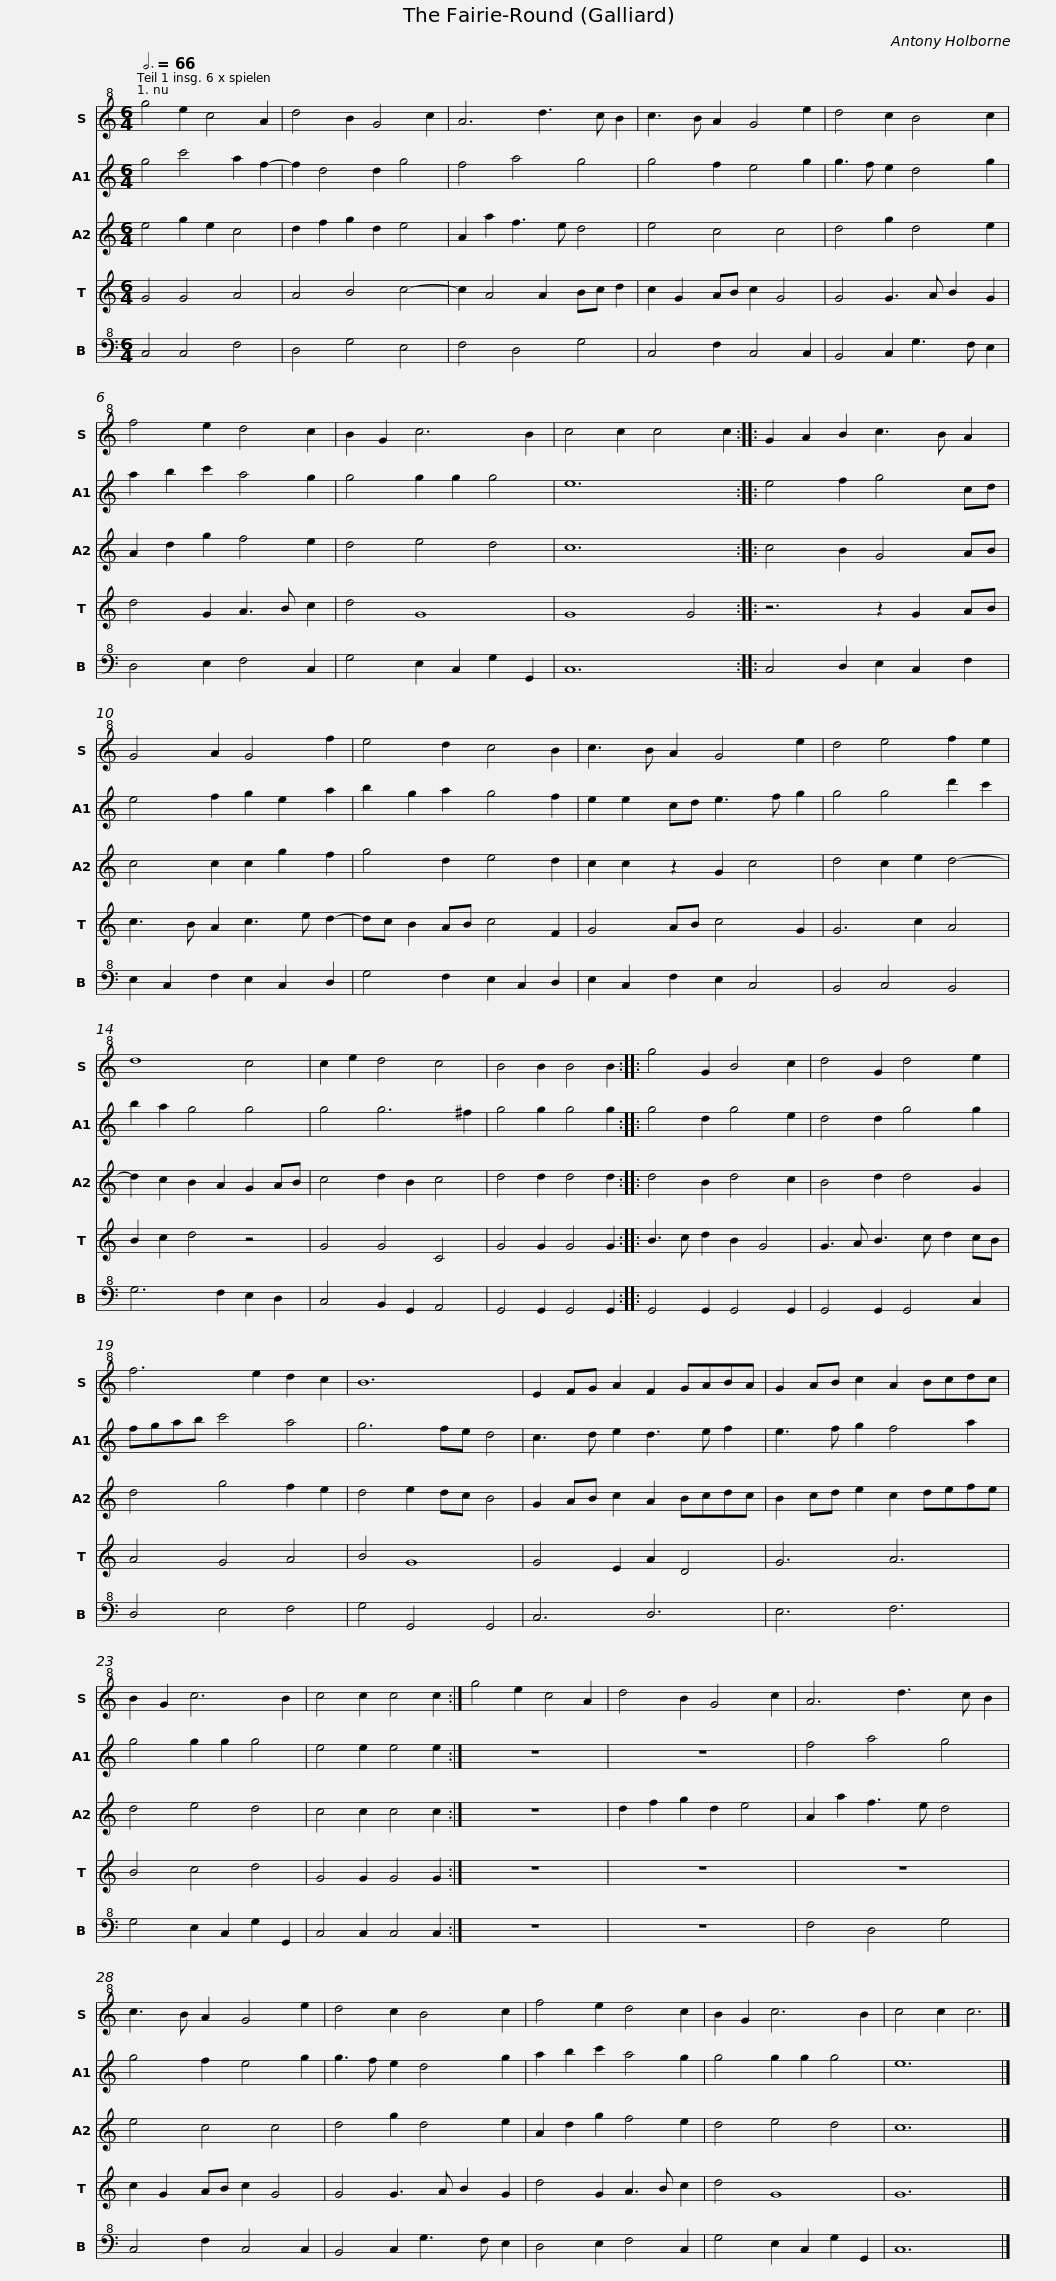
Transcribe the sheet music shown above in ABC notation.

X:1
%%score 1 2 3 4 5
L:1/8
Q:3/4=66
M:6/4
I:linebreak $
K:C
V:1 treble+8
V:2 treble
V:3 treble
V:4 treble
V:5 bass+8
V:1
 g4 e2 c4 A2 | d4 B2 G4 c2 | A6 d3 c B2 | c3 B A2 G4 e2 | d4 c2 B4 c2 | %5
 f4 e2 d4 c2 |$ B2 G2 c6 B2 | c4 c2 c4 c2 :: G2 A2 B2 c3 B A2 | G4 A2 G4 f2 | %10
 e4 d2 c4 B2 | c3 B A2 G4 e2 |$ d4 e4 f2 e2 | d8 c4 | c2 e2 d4 c4 | %15
 B4 B2 B4 B2 ::$ g4 G2 B4 c2 | d4 G2 d4 e2 | f6 e2 d2 c2 | B12 | %20
 E2 FG A2 F2 GABA |$ G2 AB c2 A2 Bcdc | B2 G2 c6 B2 | c4 c2 c4 c2 :| g4 e2 c4 A2 | %25
 d4 B2 G4 c2 | A6 d3 c B2 | c3 B A2 G4 e2 |$ d4 c2 B4 c2 | f4 e2 d4 c2 | %30
 B2 G2 c6 B2 | c4 c2 c6 |] %32
V:2
 g4 c'4 a2 f2- | f2 d4 d2 g4 | f4 a4 g4 | g4 f2 e4 g2 | g3 f e2 d4 g2 | %5
 a2 b2 c'2 a4 g2 |$ g4 g2 g2 g4 | e12 :: e4 f2 g4 cd | e4 f2 g2 e2 a2 | %10
 b2 g2 a2 g4 f2 | e2 e2 cd e3 f g2 |$ g4 g4 d'2 c'2 | b2 a2 g4 g4 | g4 g6 ^f2 | %15
 g4 g2 g4 g2 ::$ g4 d2 g4 e2 | d4 d2 g4 g2 | fgab c'4 a4 | g6 fe d4 | %20
 c3 d e2 d3 e f2 |$ e3 f g2 f4 a2 | g4 g2 g2 g4 | e4 e2 e4 e2 :| z12 | %25
 z12 | f4 a4 g4 | g4 f2 e4 g2 |$ g3 f e2 d4 g2 | a2 b2 c'2 a4 g2 | %30
 g4 g2 g2 g4 | e12 |] %32
V:3
 e4 g2 e2 c4 | d2 f2 g2 d2 e4 | A2 a2 f3 e d4 | e4 c4 c4 | d4 g2 d4 e2 | %5
 A2 d2 g2 f4 e2 |$ d4 e4 d4 | c12 :: c4 B2 G4 AB | c4 c2 c2 g2 f2 | %10
 g4 d2 e4 d2 | c2 c2 z2 G2 c4 |$ d4 c2 e2 d4- | d2 c2 B2 A2 G2 AB | c4 d2 B2 c4 | %15
 d4 d2 d4 d2 ::$ d4 B2 d4 c2 | B4 d2 d4 G2 | d4 g4 f2 e2 | d4 e2 dc B4 | %20
 G2 AB c2 A2 Bcdc |$ B2 cd e2 c2 defe | d4 e4 d4 | c4 c2 c4 c2 :| z12 | %25
 d2 f2 g2 d2 e4 | A2 a2 f3 e d4 | e4 c4 c4 |$ d4 g2 d4 e2 | A2 d2 g2 f4 e2 | %30
 d4 e4 d4 | c12 |] %32
V:4
 G4 G4 A4 | A4 B4 c4- | c2 A4 A2 Bc d2 | c2 G2 AB c2 G4 | G4 G3 A B2 G2 | %5
 d4 G2 A3 B c2 |$ d4 G8 | G8 G4 :: z6 z2 G2 AB | c3 B A2 c3 e d2- | %10
 dc B2 AB c4 F2 | G4 AB c4 G2 |$ G6 c2 A4 | B2 c2 d4 z4 | G4 G4 C4 | %15
 G4 G2 G4 G2 ::$ B3 c d2 B2 G4 | G3 A B3 c d2 cB | A4 G4 A4 | B4 G8 | %20
 G4 E2 A2 D4 |$ G6 A6 | B4 c4 d4 | G4 G2 G4 G2 :| z12 | %25
 z12 | z12 | c2 G2 AB c2 G4 |$ G4 G3 A B2 G2 | d4 G2 A3 B c2 | %30
 d4 G8 | G12 |] %32
V:5
 C,4 C,4 F,4 | D,4 G,4 E,4 | F,4 D,4 G,4 | C,4 F,2 C,4 C,2 | B,,4 C,2 G,3 F, E,2 | %5
 D,4 E,2 F,4 C,2 |$ G,4 E,2 C,2 G,2 G,,2 | C,12 :: C,4 D,2 E,2 C,2 F,2 | E,2 C,2 F,2 E,2 C,2 D,2 | %10
 G,4 F,2 E,2 C,2 D,2 | E,2 C,2 F,2 E,2 C,4 |$ B,,4 C,4 B,,4 | G,6 F,2 E,2 D,2 | C,4 B,,2 G,,2 A,,4 | %15
 G,,4 G,,2 G,,4 G,,2 ::$ G,,4 G,,2 G,,4 G,,2 | G,,4 G,,2 G,,4 C,2 | D,4 E,4 F,4 | G,4 G,,4 G,,4 | %20
 C,6 D,6 |$ E,6 F,6 | G,4 E,2 C,2 G,2 G,,2 | C,4 C,2 C,4 C,2 :| z12 | %25
 z12 | F,4 D,4 G,4 | C,4 F,2 C,4 C,2 |$ B,,4 C,2 G,3 F, E,2 | D,4 E,2 F,4 C,2 | %30
 G,4 E,2 C,2 G,2 G,,2 | C,12 |] %32
